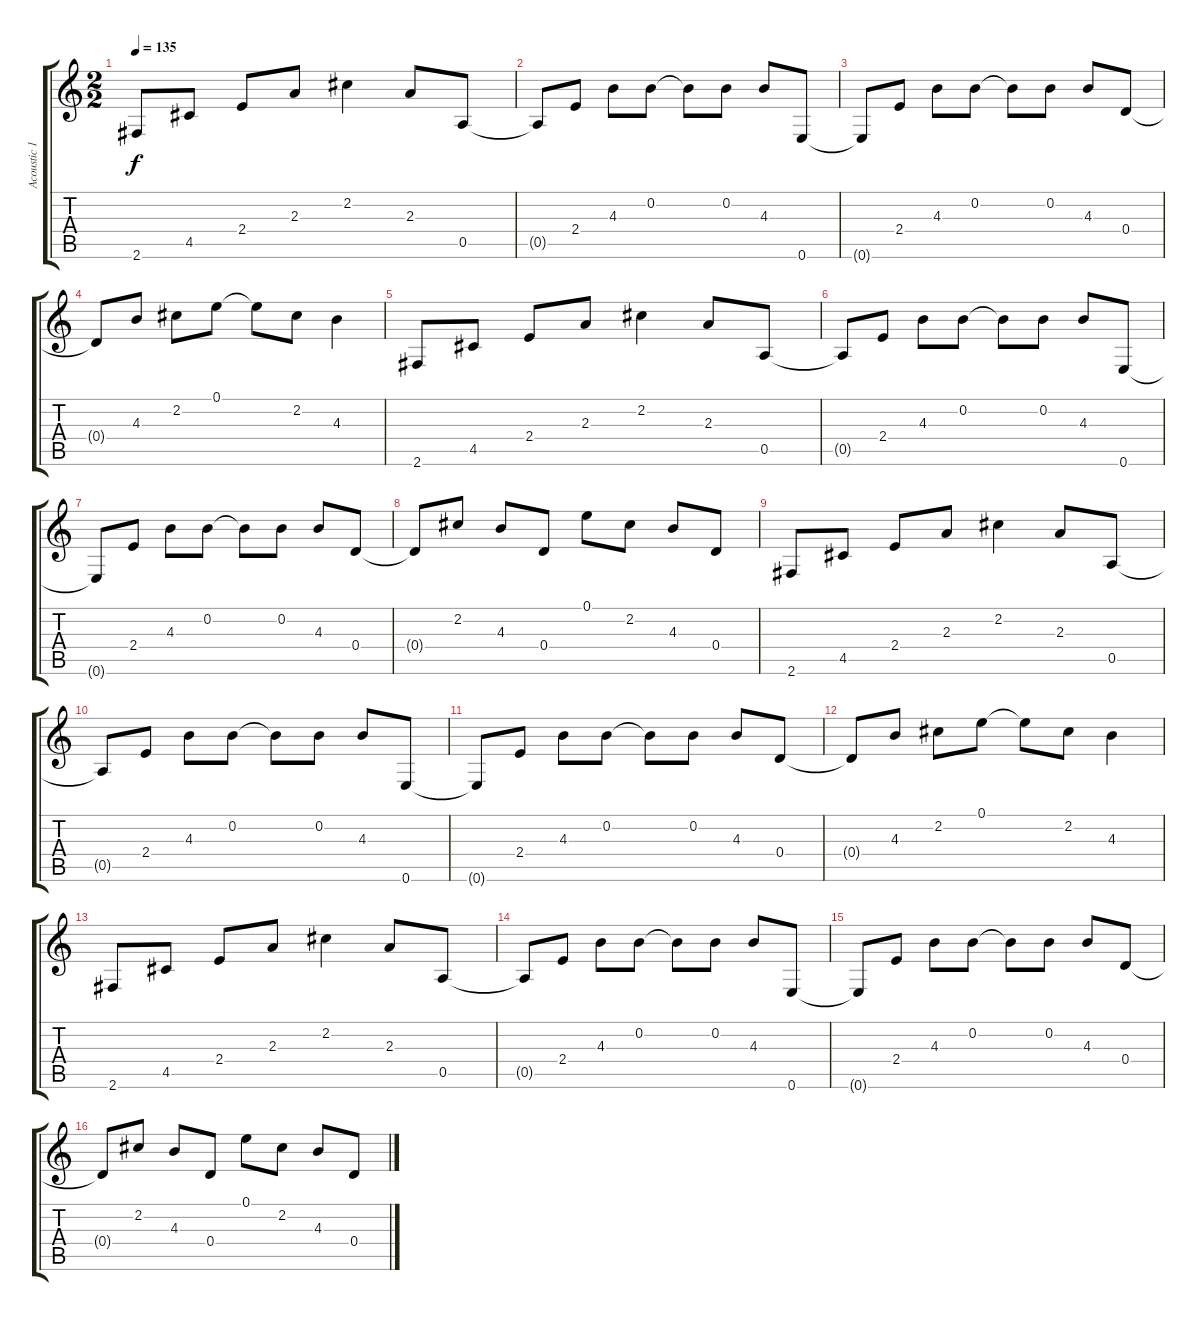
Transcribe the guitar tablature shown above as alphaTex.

\track ("Acoustic 1" "Acoustic 1") {instrument acousticguitarsteel}
\staff {score tabs}
\tuning (E4 B3 G3 D3 A2 E2) {hide}
\ts (2 2)
\tempo 135
\tempo 120
\tempo 135
\clef g2
\ks c
2.6.8{dy f instrument acousticguitarsteel} 4.5.8 2.4.8 2.3.8 2.2.4 2.3.8 0.5.8 |
0.5{t}.8 2.4.8 4.3.8 0.2.8 0.2{t}.8 0.2.8 4.3.8 0.6.8 |
0.6{t}.8 2.4.8 4.3.8 0.2.8 0.2{t}.8 0.2.8 4.3.8 0.4.8 |
0.4{t}.8 4.3.8 2.2.8 0.1.8 0.1{t}.8 2.2.8 4.3.4 |
2.6.8 4.5.8 2.4.8 2.3.8 2.2.4 2.3.8 0.5.8 |
0.5{t}.8 2.4.8 4.3.8 0.2.8 0.2{t}.8 0.2.8 4.3.8 0.6.8 |
0.6{t}.8 2.4.8 4.3.8 0.2.8 0.2{t}.8 0.2.8 4.3.8 0.4.8 |
0.4{t}.8 2.2.8 4.3.8 0.4.8 0.1.8 2.2.8 4.3.8 0.4.8 |
2.6.8 4.5.8 2.4.8 2.3.8 2.2.4 2.3.8 0.5.8 |
0.5{t}.8 2.4.8 4.3.8 0.2.8 0.2{t}.8 0.2.8 4.3.8 0.6.8 |
0.6{t}.8 2.4.8 4.3.8 0.2.8 0.2{t}.8 0.2.8 4.3.8 0.4.8 |
0.4{t}.8 4.3.8 2.2.8 0.1.8 0.1{t}.8 2.2.8 4.3.4 |
2.6.8 4.5.8 2.4.8 2.3.8 2.2.4 2.3.8 0.5.8 |
0.5{t}.8 2.4.8 4.3.8 0.2.8 0.2{t}.8 0.2.8 4.3.8 0.6.8 |
0.6{t}.8 2.4.8 4.3.8 0.2.8 0.2{t}.8 0.2.8 4.3.8 0.4.8 |
0.4{t}.8 2.2.8 4.3.8 0.4.8 0.1.8 2.2.8 4.3.8 0.4.8
